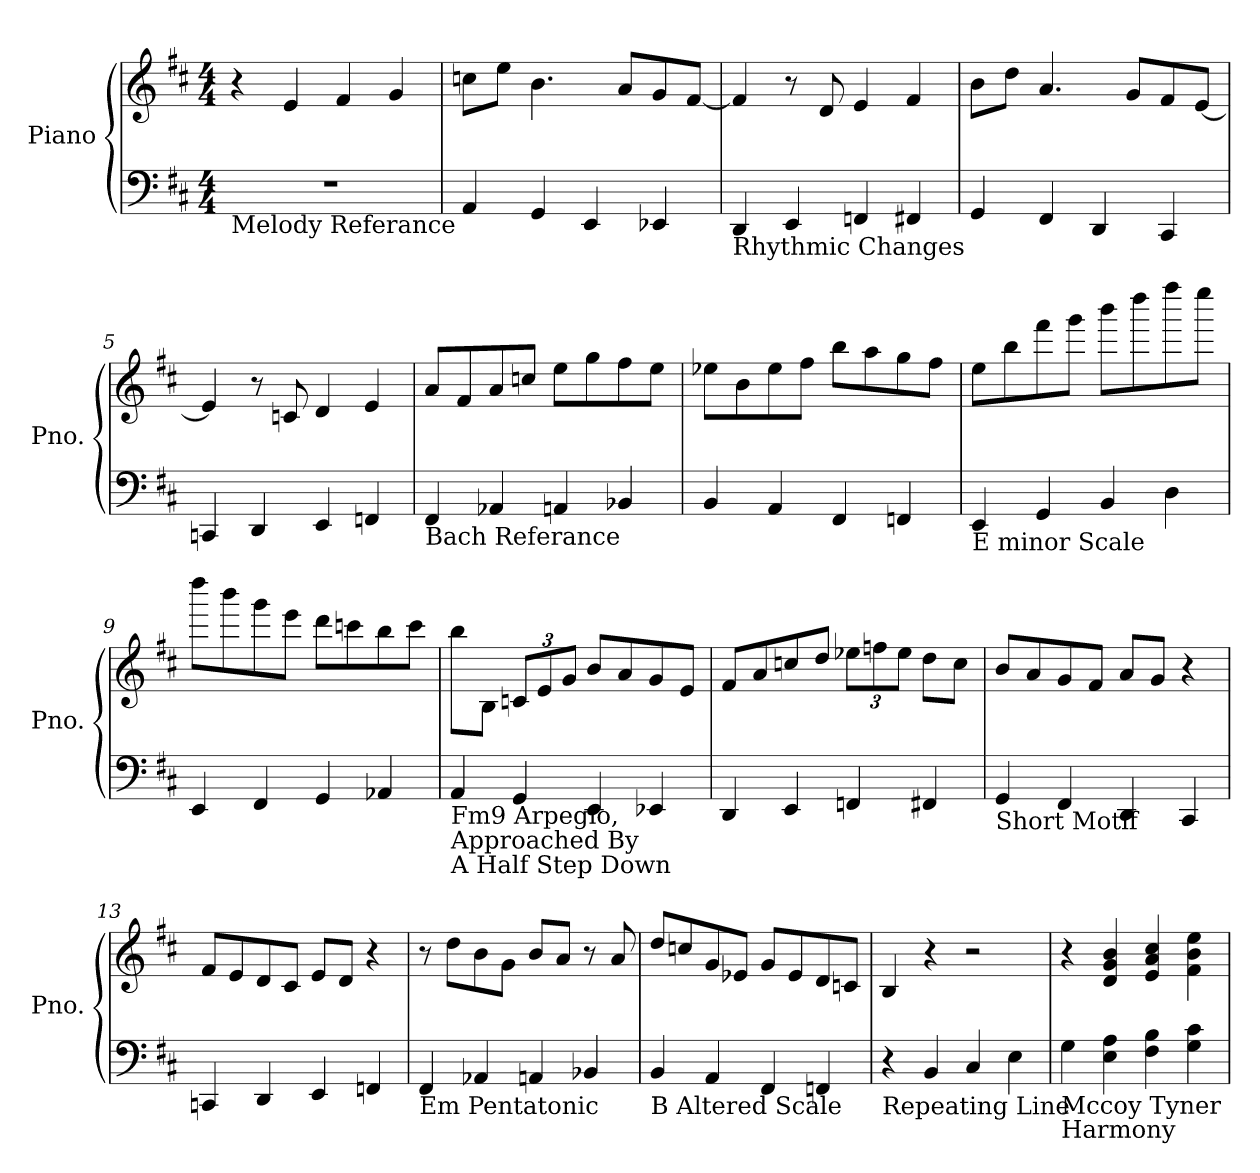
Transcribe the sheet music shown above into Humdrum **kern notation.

**kern	**kern
*part1	*part1
*staff2	*staff1
*I"Piano	*
*I'Pno.	*
*clefF4	*clefG2
*k[f#c#]	*k[f#c#]
*M4/4	*M4/4
=1	=1
!LO:TX:b:t=Melody Referance	!
1r	4r
.	4e/
.	4f#/
.	4g/
=2	=2
4AA/	8ccn\L
.	8ee\J
4GG/	4.b\
4EE/	.
.	8a/L
4EE-X/	8g/
.	[8f#/J
=3	=3
!LO:TX:b:t=Rhythmic Changes	!
4DD/	4f#/]
4EE/	8r
.	8d/
4FFn/	4e/
4FF#X/	4f#/
=4	=4
4GG/	8b\L
.	8dd\J
4FF#/	4.a/
4DD/	.
.	8g/L
4CC#/	8f#/
.	[8e/J
=5	=5
4CCn/	4e/]
4DD/	8r
.	8cn/
4EE/	4d/
4FFn/	4e/
!!LO:LB:g=z
=6	=6
!LO:TX:b:t=Bach Referance	!
4FF#/	8a/L
.	8f#/
4AA-X/	8a/
.	8ccn/J
4AAn/	8ee\L
.	8gg\
4BB-X/	8ff#\
.	8ee\J
=7	=7
4BB/	8ee-X\L
.	8b\
4AA/	8ee-\
.	8ff#\J
4FF#/	8bb\L
.	8aa\
4FFn/	8gg\
.	8ff#\J
=8	=8
!LO:TX:b:t=E minor Scale	!
4EE/	8ee\L
.	8bb\
4GG/	8fff#\
.	8ggg\J
4BB/	8bbb\L
.	8dddd\
4D\	8ffff#\
.	8eeee\J
=9	=9
4EE/	8dddd\L
.	8bbb\
4FF#/	8ggg\
.	8eee\J
4GG/	8ddd\L
.	8cccn\
4AA-X/	8bb\
.	8ccc\J
!!LO:LB:g=z
=10	=10
!LO:TX:b:t=Fm9 Arpegio,	!
!LO:TX:b:t=Approached By	!
!LO:TX:b:t=A Half Step Down	!
4AA/	8bb\L
.	8B\J
*	*Xbrackettup
4GG/	12cn/L
.	12e/
.	12g/J
4EE/	8b/L
.	8a/
4EE-X/	8g/
.	8e/J
=11	=11
4DD/	8f#/L
.	8a/
4EE/	8ccn/
.	8dd/J
4FFn/	12ee-X\L
.	12ffn\
.	12ee-\J
4FF#X/	8dd\L
.	8cc\J
=12	=12
!LO:TX:b:t=Short Motif	!
4GG/	8b/L
.	8a/
4FF#/	8g/
.	8f#/J
4DD/	8a/L
.	8g/J
4CC#/	4r
=13	=13
4CCn/	8f#/L
.	8e/
4DD/	8d/
.	8c#/J
4EE/	8e/L
.	8d/J
4FFn/	4r
!!LO:LB:g=z
=14	=14
!LO:TX:b:t=Em Pentatonic	!
4FF#/	8r
.	8dd\L
4AA-X/	8b\
.	8g\J
4AAn/	8b/L
.	8a/J
4BB-X/	8r
.	8a/
=15	=15
!LO:TX:b:t=B Altered Scale	!
4BB/	8dd/L
.	8ccn/
4AA/	8g/
.	8e-X/J
4FF#/	8g/L
.	8e-/
4FFn/	8d/
.	8cn/J
=16	=16
!LO:TX:b:t=Repeating Line	!
4r	4B/
4BB/	4r
4C#/	2r
4E\	.
=17	=17
!LO:TX:b:t=Mccoy Tyner	!
!LO:TX:b:t=Harmony	!
4G\	4r
4E\ 4A\	4d/ 4g/ 4b/
4F#\ 4B\	4e/ 4a/ 4cc#/
4G\ 4c#\	4f#\ 4b\ 4ee\
=	=
*-	*-
